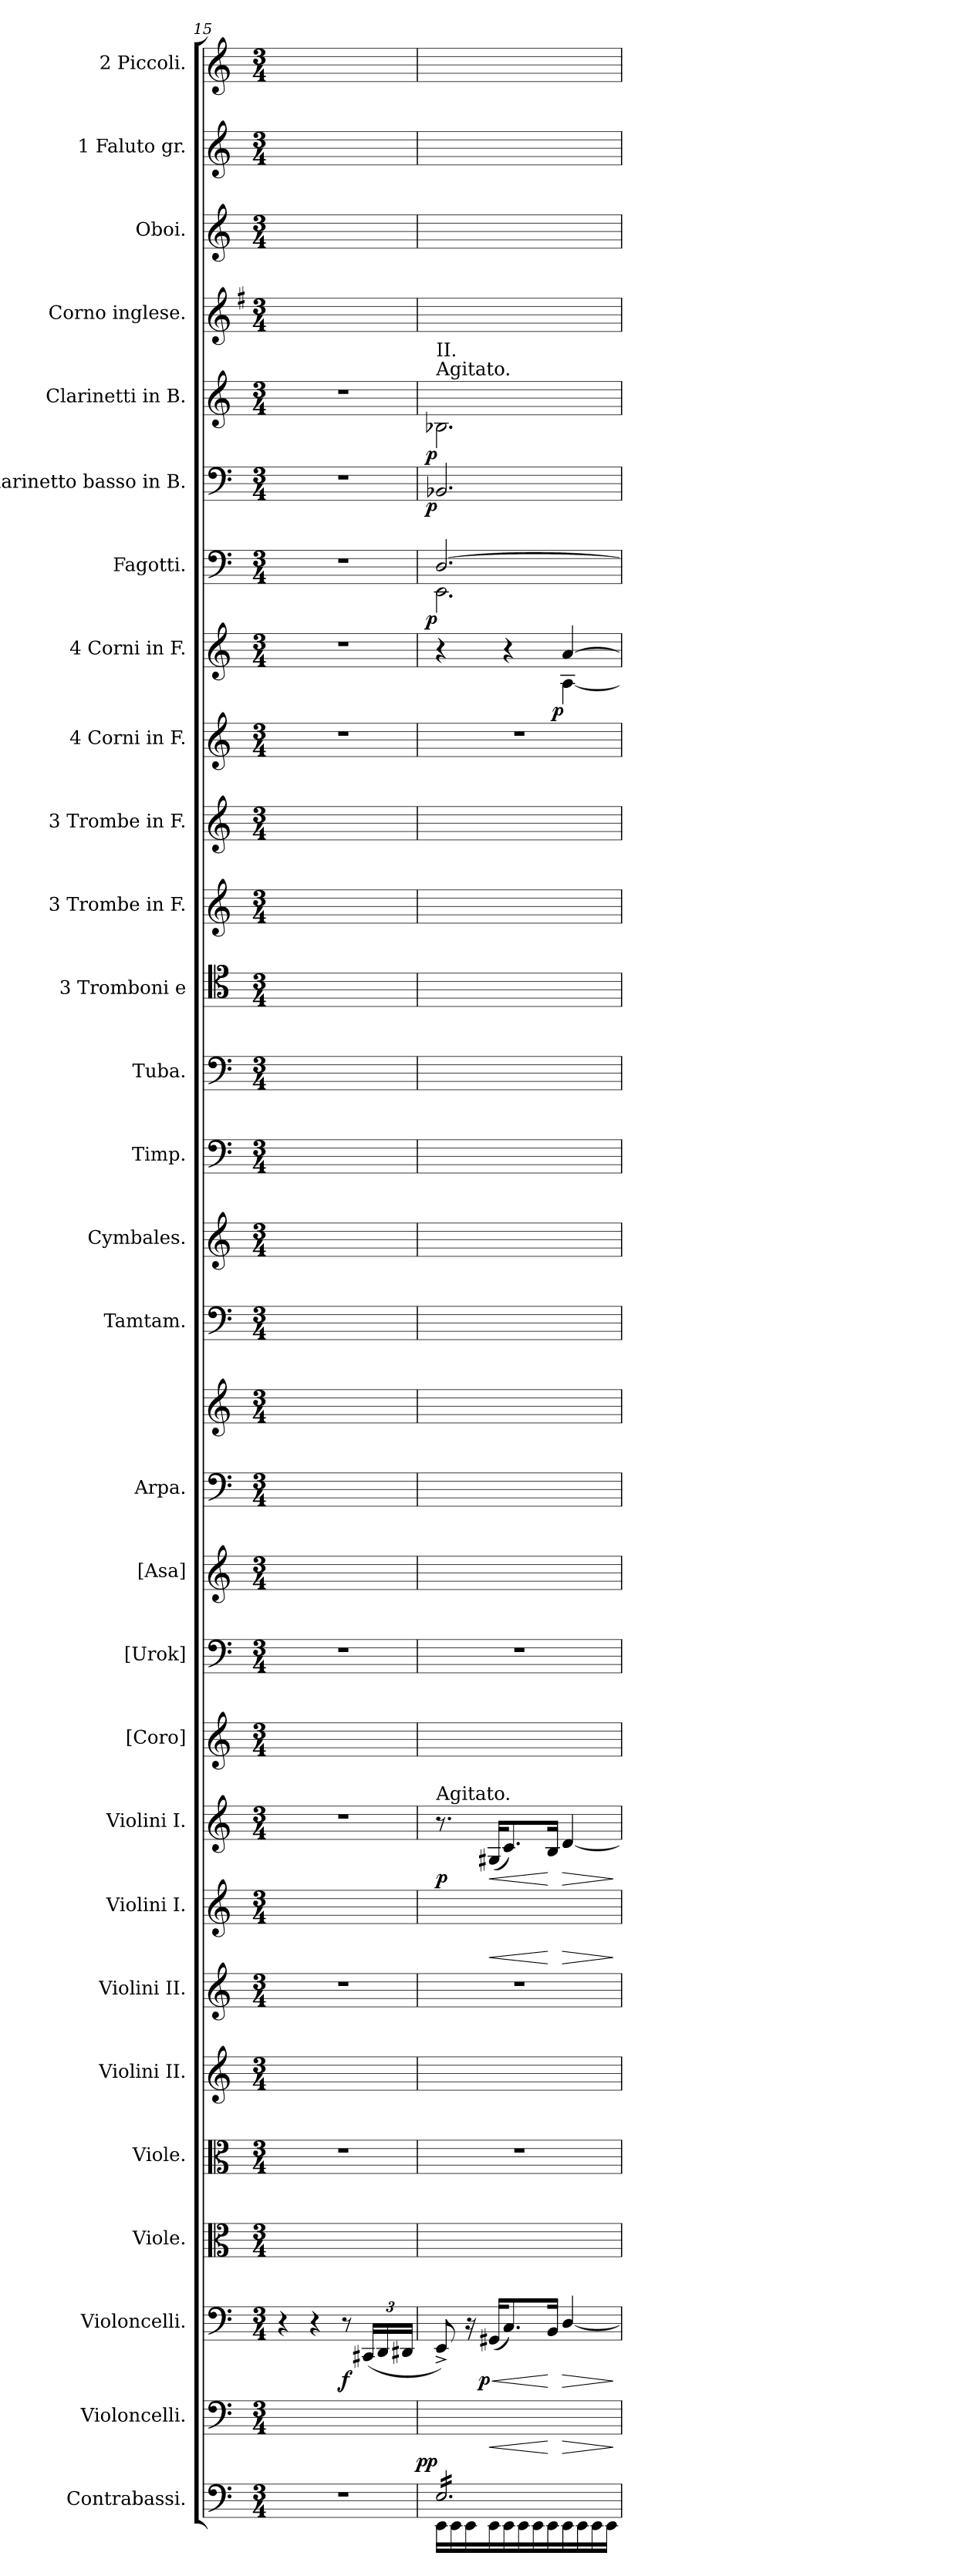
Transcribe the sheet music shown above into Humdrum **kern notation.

**kern	**dynam	**kern	**dynam	**kern	**dynam	**kern	**kern	**kern	**kern	**kern	**dynam	**kern	**dynam	**kern	**kern	**kern	**kern	**kern	**kern	**kern	**kern	**kern	**kern	**kern	**kern	**kern	**kern	**dynam	**kern	**dynam	**kern	**dynam	**kern	**dynam	**kern	**kern	**kern	**kern
*part29	*part29	*part28	*part28	*part27	*part27	*part26	*part25	*part24	*part23	*part22	*part22	*part21	*part21	*part20	*part19	*part18	*part17	*part17	*part16	*part15	*part14	*part13	*part12	*part11	*part10	*part9	*part8	*part8	*part7	*part7	*part6	*part6	*part5	*part5	*part4	*part3	*part2	*part1
*staff30	*staff30	*staff29	*staff29	*staff28	*staff28	*staff27	*staff26	*staff25	*staff24	*staff23	*staff23	*staff22	*staff22	*staff21	*staff20	*staff19	*staff18	*staff17	*staff16	*staff15	*staff14	*staff13	*staff12	*staff11	*staff10	*staff9	*staff8	*staff8	*staff7	*staff7	*staff6	*staff6	*staff5	*staff5	*staff4	*staff3	*staff2	*staff1
*I"Contrabassi.	*	*I"Violoncelli.	*	*I"Violoncelli.	*	*I"Viole.	*I"Viole.	*I"Violini II.	*I"Violini II.	*I"Violini I.	*	*I"Violini I.	*	*I"[Coro]	*I"[Urok]	*I"[Asa]	*I"Arpa.	*	*I"Tamtam.	*I"Cymbales.	*I"Timp.	*I"Tuba.	*I"3 Tromboni e	*I"3 Trombe in F.	*I"3 Trombe in F.	*I"4 Corni in F.	*I"4 Corni in F.	*	*I"Fagotti.	*	*I"Clarinetto basso in B.	*	*I"Clarinetti in B.	*	*I"Corno inglese.	*I"Oboi.	*I"1 Faluto gr.	*I"2 Piccoli.
*I'C.-B.	*	*I'Vcll.	*	*I'Vcll.	*	*	*	*I'II.	*I'II.	*	*	*	*	*	*I'Urok.	*I'Asa.	*	*	*I'Tamtam	*I'Cymb.	*I'Timp	*	*I'1.2. Tromb.	*	*I'1.2. Trb. F.	*I'Corni F.	*I'Corni F.	*	*I'Fag.	*	*	*	*I'Cl.B.	*	*I'Corno ingl.	*I'Ob.	*	*I'Picc.
*clefF4	*	*clefF4	*	*clefF4	*	*clefC3	*clefC3	*clefG2	*clefG2	*clefG2	*	*clefG2	*	*clefG2	*clefF4	*clefG2	*clefF4	*clefG2	*clefF4	*clefG2	*clefF4	*clefF4	*clefC4	*clefG2	*clefG2	*clefG2	*clefG2	*	*clefF4	*	*clefF4	*	*clefG2	*	*clefG2	*clefG2	*clefG2	*clefG2
*	*	*	*	*	*	*	*	*	*	*	*	*	*	*	*	*	*	*	*	*	*	*	*	*ITrd-3c-5	*ITrd-3c-5	*ITrd4c7	*ITrd4c7	*	*	*	*ITrd1c2	*	*ITrd1c2	*	*ITrd4c7	*	*	*
*k[]	*	*k[]	*	*k[]	*	*k[]	*k[]	*k[]	*k[]	*k[]	*	*k[]	*	*k[]	*k[]	*k[]	*k[]	*k[]	*k[]	*k[]	*k[]	*k[]	*k[]	*k[b-]	*k[b-]	*k[b-]	*k[b-]	*	*k[]	*	*k[b-e-]	*	*k[b-e-]	*	*k[]	*k[]	*k[]	*k[]
*M3/4	*	*M3/4	*	*M3/4	*	*M3/4	*M3/4	*M3/4	*M3/4	*M3/4	*	*M3/4	*	*M3/4	*M3/4	*M3/4	*M3/4	*M3/4	*M3/4	*M3/4	*M3/4	*M3/4	*M3/4	*M3/4	*M3/4	*M3/4	*M3/4	*	*M3/4	*	*M3/4	*	*M3/4	*	*M3/4	*M3/4	*M3/4	*M3/4
=15	=15	=15	=15	=15	=15	=15	=15	=15	=15	=15	=15	=15	=15	=15	=15	=15	=15	=15	=15	=15	=15	=15	=15	=15	=15	=15	=15	=15	=15	=15	=15	=15	=15	=15	=15	=15	=15	=15
2.r	.	4ryy	.	4r	.	2.ryy	2.r	2.ryy	2.r	2.ryy	.	2.r	.	2.ryy	2.r	2.ryy	2.ryy	2.ryy	2.ryy	2.ryy	2.ryy	2.ryy	2.ryy	2.ryy	2.ryy	2.r	2.r	.	2.r	.	2.r	.	2.r	.	2.ryy	2.ryy	2.ryy	2.ryy
.	.	4ryy	.	4r	.	.	.	.	.	.	.	.	.	.	.	.	.	.	.	.	.	.	.	.	.	.	.	.	.	.	.	.	.	.	.	.	.	.
.	.	8ryy	.	8r	f	.	.	.	.	.	.	.	.	.	.	.	.	.	.	.	.	.	.	.	.	.	.	.	.	.	.	.	.	.	.	.	.	.
.	.	(24CC#X/LLyy	.	(24CC#X/LL	.	.	.	.	.	.	.	.	.	.	.	.	.	.	.	.	.	.	.	.	.	.	.	.	.	.	.	.	.	.	.	.	.	.
.	.	24DD/yy	.	24DD/	.	.	.	.	.	.	.	.	.	.	.	.	.	.	.	.	.	.	.	.	.	.	.	.	.	.	.	.	.	.	.	.	.	.
.	.	24DD#X/JJyy	.	24DD#X/JJ	.	.	.	.	.	.	.	.	.	.	.	.	.	.	.	.	.	.	.	.	.	.	.	.	.	.	.	.	.	.	.	.	.	.
=16	=16	=16	=16	=16	=16	=16	=16	=16	=16	=16	=16	=16	=16	=16	=16	=16	=16	=16	=16	=16	=16	=16	=16	=16	=16	=16	=16	=16	=16	=16	=16	=16	=16	=16	=16	=16	=16	=16
*^	*	*	*	*	*	*	*	*	*	*	*	*	*	*	*	*	*	*	*	*	*	*	*	*	*	*	*^	*	*^	*	*	*	*	*	*	*	*	*
!	!	!	!	!	!	!	!	!	!	!	!	!	!	!	!	!	!	!	!	!	!	!	!	!	!	!	!	!	!	!	!	!	!	!	!	!LO:TX:a:t=Agitato.	!	!	!	!	!
!	!	!	!	!	!	!	!	!	!	!	!	!	!	!	!	!	!	!	!	!	!	!	!	!	!	!	!	!	!	!	!	!	!	!	!	!LO:TX:a:t=II.	!	!	!	!	!
!	!	!	!	!	!	!	!	!	!	!	!	!	!LO:TX:a:t=Agitato.	!	!	!	!	!	!	!	!	!	!	!	!	!	!	!	!	!	!	!	!	!	!	!	!	!	!	!	!
!	!	!LO:DY:a:rj	!	!	!	!	!	!	!	!	!	!	!	!	!	!	!	!	!	!	!	!	!	!	!	!	!	!	!	!	!	!	!	!	!	!	!	!	!	!	!
!	!	!LO:DY:n=1:b:rj	!	!	!	!	!	!	!	!	!	!	!	!	!	!	!	!	!	!	!	!	!	!	!	!	!	!	!	!	!	!	!LO:DY:b:rj	!	!LO:DY:b:rj	!	!LO:DY:b:rj	!	!	!	!
*tremolo	*	*	*	*	*	*	*	*	*	*	*	*	*	*	*	*	*	*	*	*	*	*	*	*	*	*	*	*	*	*	*	*	*	*	*	*	*	*	*	*	*
16E/LL	16EE\LL	p p	8EE^>/yy)	.	8EE^>/)	.	2.ryy	2.r	2.ryy	2.r	8.ryy	.	8.r	p	2.ryy	2.r	2.ryy	2.ryy	2.ryy	2.ryy	2.ryy	2.ryy	2.ryy	2.ryy	2.ryy	2.ryy	2.r	4r	2ryy	.	[2.D/	2.EE\	p	2.AA-X/	p	2.A-X\	p	2.ryy	2.ryy	2.ryy	2.ryy
16E/	16EE\	.	.	.	.	.	.	.	.	.	.	.	.	.	.	.	.	.	.	.	.	.	.	.	.	.	.	.	.	.	.	.	.	.	.	.	.	.	.	.	.
16E/	16EE\	.	16ryy	.	16r	.	.	.	.	.	.	.	.	.	.	.	.	.	.	.	.	.	.	.	.	.	.	.	.	.	.	.	.	.	.	.	.	.	.	.	.
!	!	!	!	!LO:HP:b	!	!LO:HP:b	!	!	!	!	!	!LO:HP:b	!	!LO:HP:b	!	!	!	!	!	!	!	!	!	!	!	!	!	!	!	!	!	!	!	!	!	!	!	!	!	!	!
!	!	!	!	!	!	!LO:DY:n=1:b:rj	!	!	!	!	!	!	!	!	!	!	!	!	!	!	!	!	!	!	!	!	!	!	!	!	!	!	!	!	!	!	!	!	!	!	!
16E/	16EE\	.	(16GG#X/KLyy	<	(16GG#X/KL	< p	.	.	.	.	(16G#X/KLyy	<	(16G#X/KL	<	.	.	.	.	.	.	.	.	.	.	.	.	.	.	.	.	.	.	.	.	.	.	.	.	.	.	.
16E/	16EE\	.	8.C/yy)	.	8.C/)	.	.	.	.	.	8.c/yy)	.	8.c/)	.	.	.	.	.	.	.	.	.	.	.	.	.	.	4r	.	.	.	.	.	.	.	.	.	.	.	.	.
16E/	16EE\	.	.	.	.	.	.	.	.	.	.	.	.	.	.	.	.	.	.	.	.	.	.	.	.	.	.	.	.	.	.	.	.	.	.	.	.	.	.	.	.
16E/	16EE\	.	.	.	.	.	.	.	.	.	.	.	.	.	.	.	.	.	.	.	.	.	.	.	.	.	.	.	.	.	.	.	.	.	.	.	.	.	.	.	.
16E/	16EE\	.	16BB/Jkyy	[	16BB/Jk	[	.	.	.	.	16B/Jkyy	[	16B/Jk	[	.	.	.	.	.	.	.	.	.	.	.	.	.	.	.	.	.	.	.	.	.	.	.	.	.	.	.
!	!	!	!	!LO:HP:b	!	!LO:HP:b	!	!	!	!	!	!LO:HP:b	!	!LO:HP:b	!	!	!	!	!	!	!	!	!	!	!	!	!	!	!	!LO:DY:b:rj	!	!	!	!	!	!	!	!	!	!	!
16E/	16EE\	.	[4D/yy	>	[4D/	>	.	.	.	.	[4d/yy	>	[4d/	>	.	.	.	.	.	.	.	.	.	.	.	.	.	[4d/	[4D\	p	.	.	.	.	.	.	.	.	.	.	.
16E/	16EE\	.	.	.	.	.	.	.	.	.	.	.	.	.	.	.	.	.	.	.	.	.	.	.	.	.	.	.	.	.	.	.	.	.	.	.	.	.	.	.	.
16E/	16EE\	.	.	.	.	.	.	.	.	.	.	.	.	.	.	.	.	.	.	.	.	.	.	.	.	.	.	.	.	.	.	.	.	.	.	.	.	.	.	.	.
16E/JJ	16EE\JJ	.	.	.	.	.	.	.	.	.	.	.	.	.	.	.	.	.	.	.	.	.	.	.	.	.	.	.	.	.	.	.	.	.	.	.	.	.	.	.	.
*Xtremolo	*	*	*	*	*	*	*	*	*	*	*	*	*	*	*	*	*	*	*	*	*	*	*	*	*	*	*	*	*	*	*	*	*	*	*	*	*	*	*	*	*
*	*	*	*	*	*	*	*	*	*	*	*	*	*	*	*	*	*	*	*	*	*	*	*	*	*	*	*	*v	*v	*	*	*	*	*	*	*	*	*	*	*	*
*v	*v	*	*	*	*	*	*	*	*	*	*	*	*	*	*	*	*	*	*	*	*	*	*	*	*	*	*	*	*	*v	*v	*	*	*	*	*	*	*	*	*
.	.	.	]	.	]	.	.	.	.	.	]	.	]	.	.	.	.	.	.	.	.	.	.	.	.	.	.	.	.	.	.	.	.	.	.	.	.	.
=	=	=	=	=	=	=	=	=	=	=	=	=	=	=	=	=	=	=	=	=	=	=	=	=	=	=	=	=	=	=	=	=	=	=	=	=	=	=
*-	*-	*-	*-	*-	*-	*-	*-	*-	*-	*-	*-	*-	*-	*-	*-	*-	*-	*-	*-	*-	*-	*-	*-	*-	*-	*-	*-	*-	*-	*-	*-	*-	*-	*-	*-	*-	*-	*-
